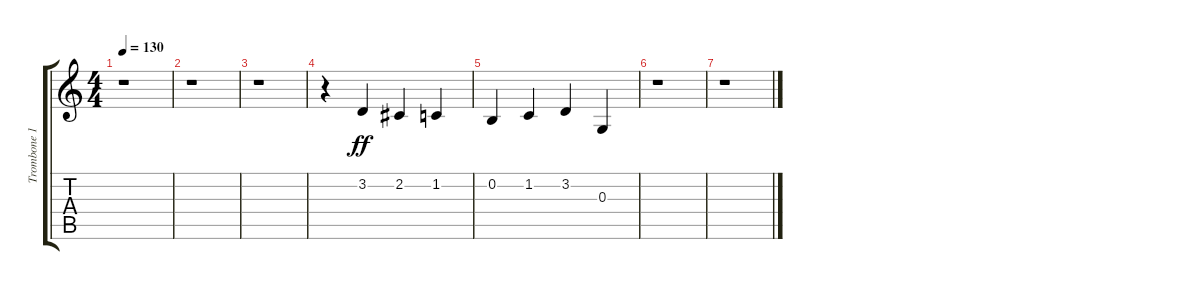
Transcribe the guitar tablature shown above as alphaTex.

\track ("Trombone 1" "Trombone 1") {instrument trombone}
\staff {score tabs}
\tuning (E4 B3 G3 D3 A2 E2) {hide}
\ts (4 4)
\tempo 130
\clef g2
\ks c
r.1{dy ff} |
r.1 |
r.1 |
r.4 3.2.4 2.2.4 1.2.4 |
0.2.4 1.2.4 3.2.4 0.3.4 |
r.1 |
r.1
